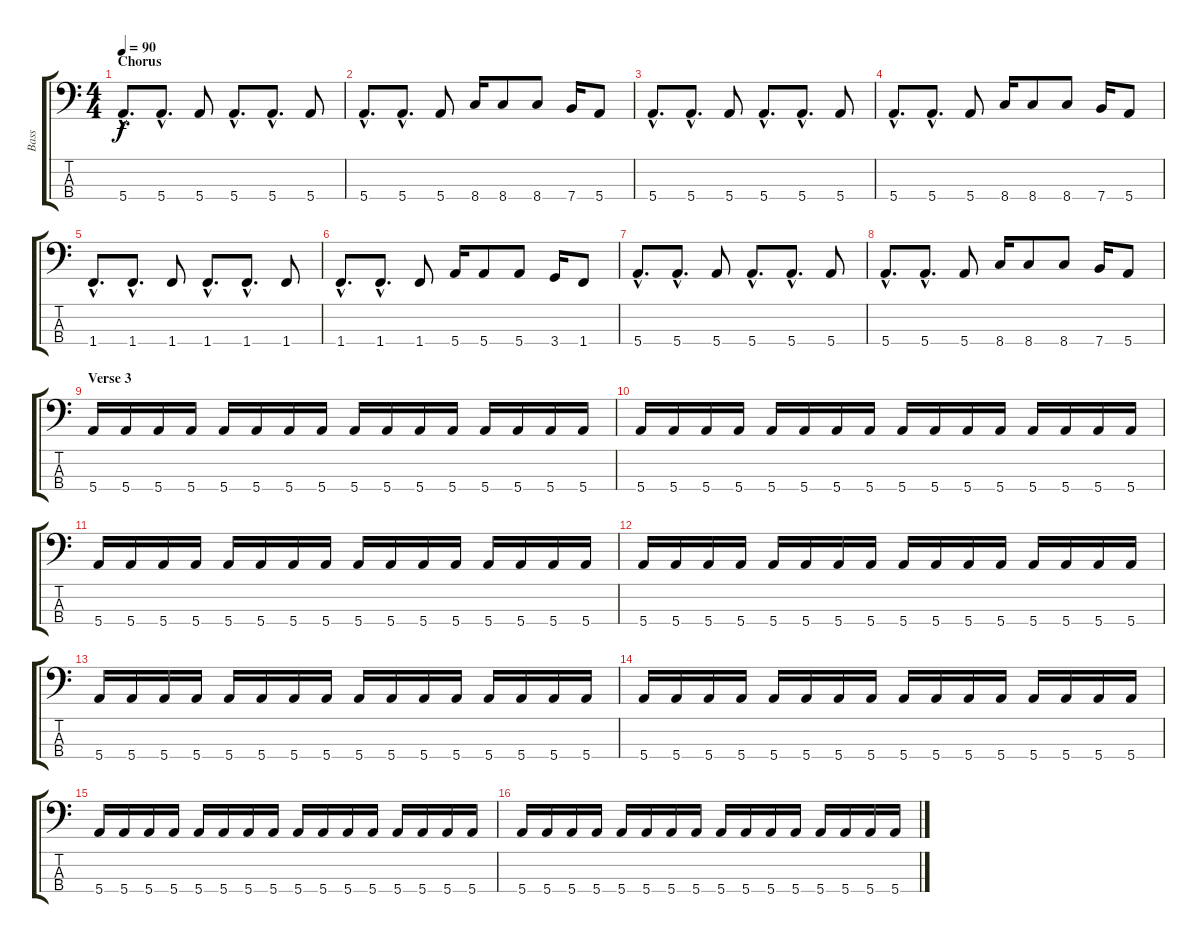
\track ("Bass" "Bass") {instrument electricbassfinger}
\staff {score tabs}
\tuning (G2 D2 A1 E1) {hide}
\ts (4 4)
\section ("" "Chorus")
\tempo 90
\clef f4
\ks c
5.4{hac}.8{d dy f} 5.4{hac}.8{d} 5.4.8 5.4{hac}.8{d} 5.4{hac}.8{d} 5.4.8 |
5.4{hac}.8{d} 5.4{hac}.8{d} 5.4.8 8.4.16 8.4.8 8.4.8 7.4.16 5.4.8 |
5.4{hac}.8{d} 5.4{hac}.8{d} 5.4.8 5.4{hac}.8{d} 5.4{hac}.8{d} 5.4.8 |
5.4{hac}.8{d} 5.4{hac}.8{d} 5.4.8 8.4.16 8.4.8 8.4.8 7.4.16 5.4.8 |
1.4{hac}.8{d} 1.4{hac}.8{d} 1.4.8 1.4{hac}.8{d} 1.4{hac}.8{d} 1.4.8 |
1.4{hac}.8{d} 1.4{hac}.8{d} 1.4.8 5.4.16 5.4.8 5.4.8 3.4.16 1.4.8 |
5.4{hac}.8{d} 5.4{hac}.8{d} 5.4.8 5.4{hac}.8{d} 5.4{hac}.8{d} 5.4.8 |
5.4{hac}.8{d} 5.4{hac}.8{d} 5.4.8 8.4.16 8.4.8 8.4.8 7.4.16 5.4.8 |
\section ("" "Verse 3")
5.4.16 5.4.16 5.4.16 5.4.16 5.4.16 5.4.16 5.4.16 5.4.16 5.4.16 5.4.16 5.4.16 5.4.16 5.4.16 5.4.16 5.4.16 5.4.16 |
5.4.16 5.4.16 5.4.16 5.4.16 5.4.16 5.4.16 5.4.16 5.4.16 5.4.16 5.4.16 5.4.16 5.4.16 5.4.16 5.4.16 5.4.16 5.4.16 |
5.4.16 5.4.16 5.4.16 5.4.16 5.4.16 5.4.16 5.4.16 5.4.16 5.4.16 5.4.16 5.4.16 5.4.16 5.4.16 5.4.16 5.4.16 5.4.16 |
5.4.16 5.4.16 5.4.16 5.4.16 5.4.16 5.4.16 5.4.16 5.4.16 5.4.16 5.4.16 5.4.16 5.4.16 5.4.16 5.4.16 5.4.16 5.4.16 |
5.4.16 5.4.16 5.4.16 5.4.16 5.4.16 5.4.16 5.4.16 5.4.16 5.4.16 5.4.16 5.4.16 5.4.16 5.4.16 5.4.16 5.4.16 5.4.16 |
5.4.16 5.4.16 5.4.16 5.4.16 5.4.16 5.4.16 5.4.16 5.4.16 5.4.16 5.4.16 5.4.16 5.4.16 5.4.16 5.4.16 5.4.16 5.4.16 |
5.4.16 5.4.16 5.4.16 5.4.16 5.4.16 5.4.16 5.4.16 5.4.16 5.4.16 5.4.16 5.4.16 5.4.16 5.4.16 5.4.16 5.4.16 5.4.16 |
5.4.16 5.4.16 5.4.16 5.4.16 5.4.16 5.4.16 5.4.16 5.4.16 5.4.16 5.4.16 5.4.16 5.4.16 5.4.16 5.4.16 5.4.16 5.4.16
